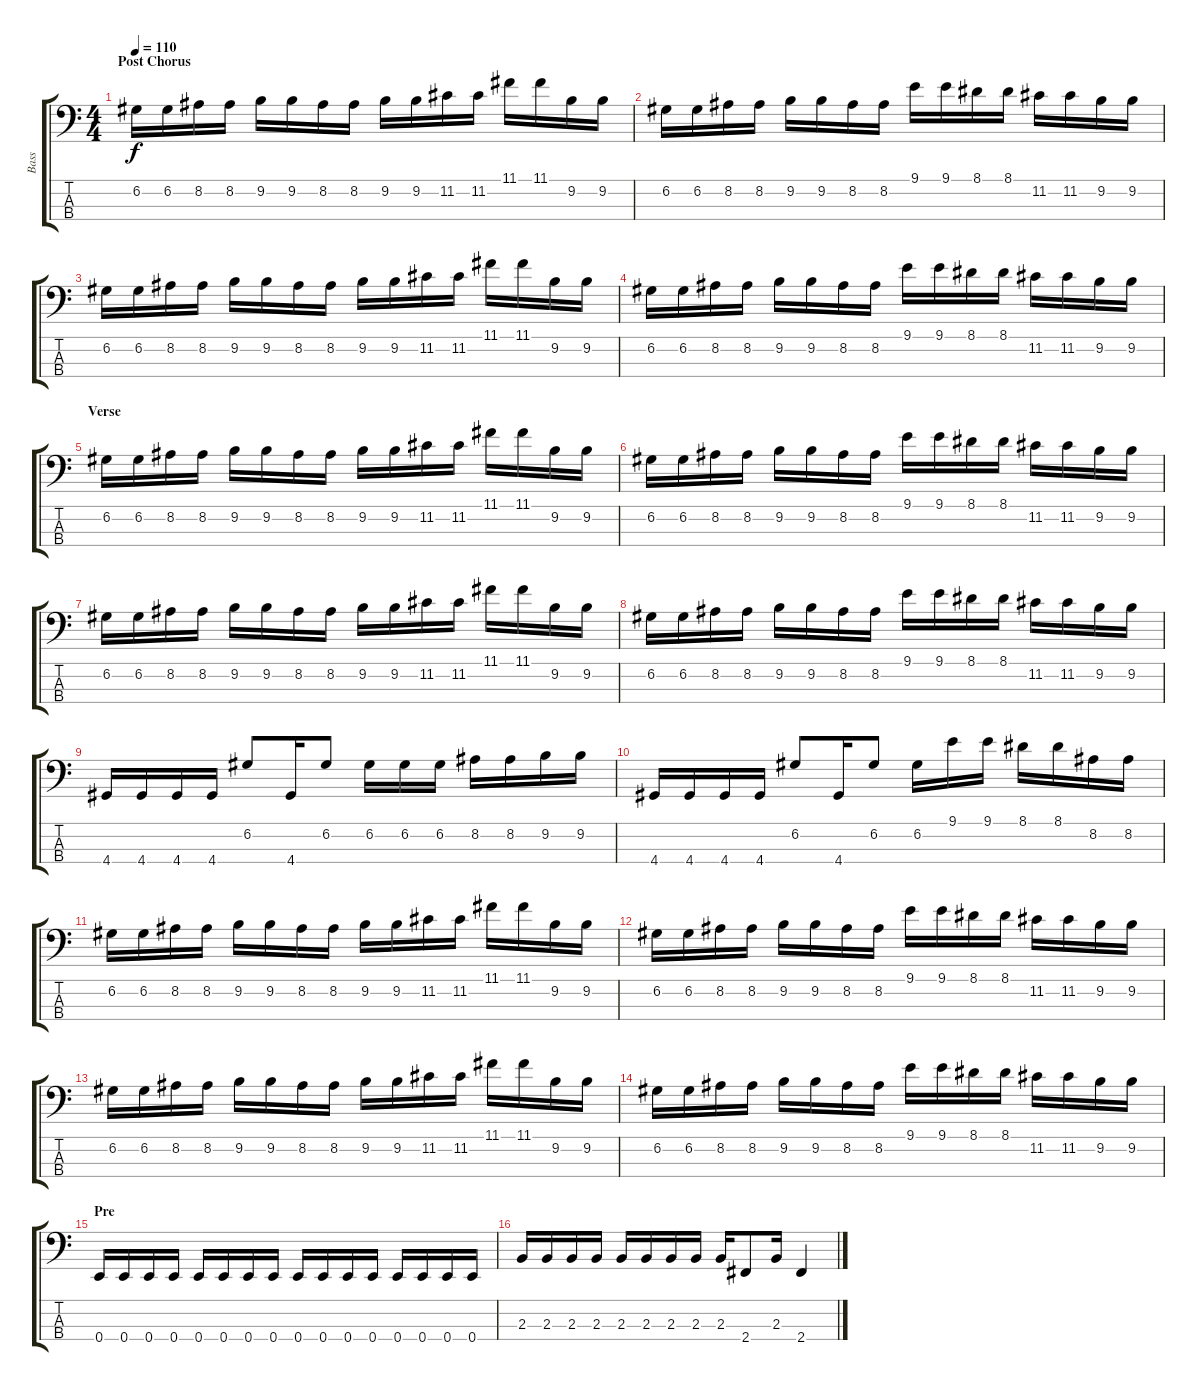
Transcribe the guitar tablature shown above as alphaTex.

\track ("Bass" "Bass") {instrument electricbasspick}
\staff {score tabs}
\tuning (G2 D2 A1 E1) {hide}
\ts (4 4)
\section ("" "Post Chorus")
\tempo 110
\clef f4
\ks c
6.2.16{dy f} 6.2.16 8.2.16 8.2.16 9.2.16 9.2.16 8.2.16 8.2.16 9.2.16 9.2.16 11.2.16 11.2.16 11.1.16 11.1.16 9.2.16 9.2.16 |
6.2.16 6.2.16 8.2.16 8.2.16 9.2.16 9.2.16 8.2.16 8.2.16 9.1.16 9.1.16 8.1.16 8.1.16 11.2.16 11.2.16 9.2.16 9.2.16 |
6.2.16 6.2.16 8.2.16 8.2.16 9.2.16 9.2.16 8.2.16 8.2.16 9.2.16 9.2.16 11.2.16 11.2.16 11.1.16 11.1.16 9.2.16 9.2.16 |
6.2.16 6.2.16 8.2.16 8.2.16 9.2.16 9.2.16 8.2.16 8.2.16 9.1.16 9.1.16 8.1.16 8.1.16 11.2.16 11.2.16 9.2.16 9.2.16 |
\section ("" "Verse")
6.2.16 6.2.16 8.2.16 8.2.16 9.2.16 9.2.16 8.2.16 8.2.16 9.2.16 9.2.16 11.2.16 11.2.16 11.1.16 11.1.16 9.2.16 9.2.16 |
6.2.16 6.2.16 8.2.16 8.2.16 9.2.16 9.2.16 8.2.16 8.2.16 9.1.16 9.1.16 8.1.16 8.1.16 11.2.16 11.2.16 9.2.16 9.2.16 |
6.2.16 6.2.16 8.2.16 8.2.16 9.2.16 9.2.16 8.2.16 8.2.16 9.2.16 9.2.16 11.2.16 11.2.16 11.1.16 11.1.16 9.2.16 9.2.16 |
6.2.16 6.2.16 8.2.16 8.2.16 9.2.16 9.2.16 8.2.16 8.2.16 9.1.16 9.1.16 8.1.16 8.1.16 11.2.16 11.2.16 9.2.16 9.2.16 |
4.4.16 4.4.16 4.4.16 4.4.16 6.2.8 4.4.16 6.2.8 6.2.16 6.2.16 6.2.16 8.2.16 8.2.16 9.2.16 9.2.16 |
4.4.16 4.4.16 4.4.16 4.4.16 6.2.8 4.4.16 6.2.8 6.2.16 9.1.16 9.1.16 8.1.16 8.1.16 8.2.16 8.2.16 |
6.2.16 6.2.16 8.2.16 8.2.16 9.2.16 9.2.16 8.2.16 8.2.16 9.2.16 9.2.16 11.2.16 11.2.16 11.1.16 11.1.16 9.2.16 9.2.16 |
6.2.16 6.2.16 8.2.16 8.2.16 9.2.16 9.2.16 8.2.16 8.2.16 9.1.16 9.1.16 8.1.16 8.1.16 11.2.16 11.2.16 9.2.16 9.2.16 |
6.2.16 6.2.16 8.2.16 8.2.16 9.2.16 9.2.16 8.2.16 8.2.16 9.2.16 9.2.16 11.2.16 11.2.16 11.1.16 11.1.16 9.2.16 9.2.16 |
6.2.16 6.2.16 8.2.16 8.2.16 9.2.16 9.2.16 8.2.16 8.2.16 9.1.16 9.1.16 8.1.16 8.1.16 11.2.16 11.2.16 9.2.16 9.2.16 |
\section ("" "Pre")
0.4.16 0.4.16 0.4.16 0.4.16 0.4.16 0.4.16 0.4.16 0.4.16 0.4.16 0.4.16 0.4.16 0.4.16 0.4.16 0.4.16 0.4.16 0.4.16 |
2.3.16 2.3.16 2.3.16 2.3.16 2.3.16 2.3.16 2.3.16 2.3.16 2.3.16 2.4.8 2.3.16 2.4.4
